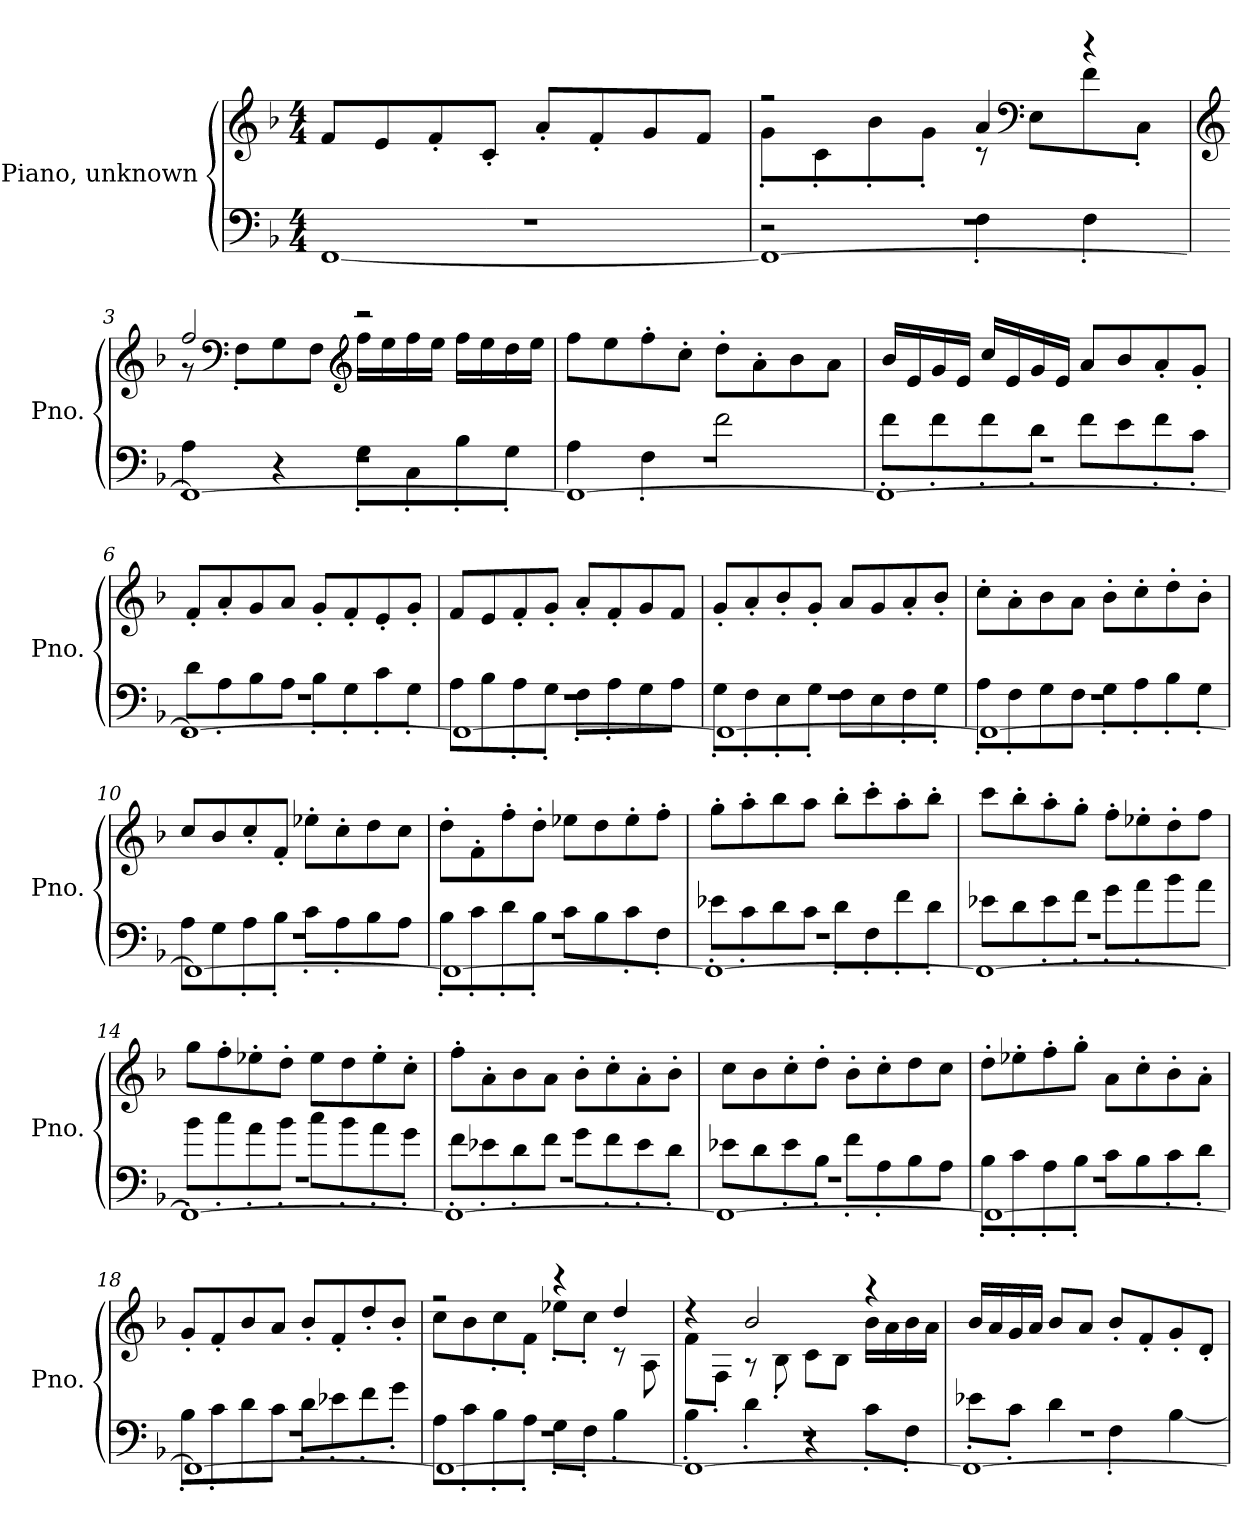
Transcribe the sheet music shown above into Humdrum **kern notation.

**kern	**kern
*part1	*part1
*staff2	*staff1
*I"Piano, unknown	*
*I'Pno.	*
*clefF4	*clefG2
*k[b-]	*k[b-]
*M4/4	*M4/4
*MM120	*MM120
=1	=1
*^	*
1r	[1FF	8f/L
.	.	8e/
.	.	8f'/
.	.	8c'/J
.	.	8a'/L
.	.	8f'/
.	.	8g/
.	.	8f/J
=2	=2	=2
*	*^	*^
1r	2r	1FF_	2r	8g'\L
.	.	.	.	8c'\
.	.	.	.	8b-'\
.	.	.	.	8g'\J
.	4F'\	.	4a/	8r
*	*	*	*clefF4	*
.	.	.	.	8E\L
.	4F'\	.	4r	8f\
.	.	.	.	8C'\J
=3	=3	=3	=3	=3
*	*	*	*clefG2	*
1r	4A'\	1FF_	2ff/	8r
*	*	*	*clefF4	*
.	.	.	.	8F'\L
.	4r	.	.	8G\
.	.	.	.	8F\J
*	*	*	*clefG2	*
.	8G'\L	.	2r	16ff\LL
.	.	.	.	16ee\
.	8C'\	.	.	16ff\
.	.	.	.	16ee\JJ
.	8B-'\	.	.	16ff\LL
.	.	.	.	16ee\
.	8G'\J	.	.	16dd\
.	.	.	.	16ee\JJ
*	*	*	*v	*v
=4	=4	=4	=4
1r	4A\	1FF_	8ff\L
.	.	.	8ee\
.	4F'\	.	8ff'\
.	.	.	8cc'\J
.	2f\	.	8dd'\L
.	.	.	8a'\
.	.	.	8b-\
.	.	.	8a\J
!!LO:LB:g=z
=5	=5	=5	=5
1r	8f'\L	1FF_	16b-/LL
.	.	.	16e/
.	8f'\	.	16g/
.	.	.	16e/JJ
.	8f'\	.	16cc/LL
.	.	.	16e/
.	8d'\J	.	16g/
.	.	.	16e/JJ
.	8f\L	.	8a/L
.	8e\	.	8b-/
.	8f'\	.	8a'/
.	8c'\J	.	8g'/J
=6	=6	=6	=6
1r	8d'\L	1FF_	8f'/L
.	8A'\	.	8a'/
.	8B-\	.	8g/
.	8A\J	.	8a/J
.	8B-'\L	.	8g'/L
.	8G'\	.	8f'/
.	8c'\	.	8e'/
.	8G'\J	.	8g'/J
=7	=7	=7	=7
1r	8A\L	1FF_	8f/L
.	8B-\	.	8e/
.	8A'\	.	8f'/
.	8G'\J	.	8g'/J
.	8F'\L	.	8a'/L
.	8A'\	.	8f'/
.	8G\	.	8g/
.	8A\J	.	8f/J
=8	=8	=8	=8
1r	8G'\L	1FF_	8g'/L
.	8F'\	.	8a'/
.	8E'\	.	8b-'/
.	8G'\J	.	8g'/J
.	8F\L	.	8a/L
.	8E\	.	8g/
.	8F'\	.	8a'/
.	8G'\J	.	8b-'/J
!!LO:LB:g=z
=9	=9	=9	=9
1r	8A'\L	1FF_	8cc'\L
.	8F'\	.	8a'\
.	8G\	.	8b-\
.	8F\J	.	8a\J
.	8G'\L	.	8b-'\L
.	8A'\	.	8cc'\
.	8B-'\	.	8dd'\
.	8G'\J	.	8b-'\J
=10	=10	=10	=10
1r	8A\L	1FF_	8cc/L
.	8G\	.	8b-/
.	8A'\	.	8cc'/
.	8B-'\J	.	8f'/J
.	8c'\L	.	8ee-X'\L
.	8A'\	.	8cc'\
.	8B-\	.	8dd\
.	8A\J	.	8cc\J
=11	=11	=11	=11
1r	8B-'\L	1FF_	8dd'\L
.	8c'\	.	8f'\
.	8d'\	.	8ff'\
.	8B-'\J	.	8dd'\J
.	8c\L	.	8ee-X\L
.	8B-\	.	8dd\
.	8c'\	.	8ee-'\
.	8F'\J	.	8ff'\J
=12	=12	=12	=12
1r	8e-X'\L	1FF_	8gg'\L
.	8c'\	.	8aa'\
.	8d\	.	8bb-\
.	8c\J	.	8aa\J
.	8d'\L	.	8bb-'\L
.	8F'\	.	8ccc'\
.	8f'\	.	8aa'\
.	8d'\J	.	8bb-'\J
!!LO:LB:g=z
=13	=13	=13	=13
1r	8e-X\L	1FF_	8ccc\L
.	8d\	.	8bb-'\
.	8e-'\	.	8aa'\
.	8f'\J	.	8gg'\J
.	8g'\L	.	8ff'\L
.	8a'\	.	8ee-X'\
.	8b-\	.	8dd'\
.	8a\J	.	8ff\J
=14	=14	=14	=14
1r	8b-'\L	1FF_	8gg\L
.	8cc'\	.	8ff'\
.	8a'\	.	8ee-X'\
.	8b-'\J	.	8dd'\J
.	8cc\L	.	8ee-\L
.	8b-'\	.	8dd\
.	8a'\	.	8ee-'\
.	8g'\J	.	8cc'\J
=15	=15	=15	=15
1r	8f'\L	1FF_	8ff'\L
.	8e-X'\	.	8a'\
.	8d'\	.	8b-\
.	8f\J	.	8a\J
.	8g\L	.	8b-'\L
.	8f'\	.	8cc'\
.	8e-'\	.	8a'\
.	8d'\J	.	8b-'\J
!!LO:LB:g=z
=16	=16	=16	=16
1r	8e-X\L	1FF_	8cc\L
.	8d\	.	8b-\
.	8e-'\	.	8cc'\
.	8B-'\J	.	8dd'\J
.	8f'\L	.	8b-'\L
.	8A'\	.	8cc'\
.	8B-\	.	8dd\
.	8A\J	.	8cc\J
=17	=17	=17	=17
1r	8B-'\L	1FF_	8dd'\L
.	8c'\	.	8ee-X'\
.	8A'\	.	8ff'\
.	8B-'\J	.	8gg'\J
.	8c\L	.	8a\L
.	8B-\	.	8cc'\
.	8c'\	.	8b-'\
.	8d'\J	.	8a'\J
=18	=18	=18	=18
1r	8B-'\L	1FF_	8g'/L
.	8c'\	.	8f'/
.	8d\	.	8b-/
.	8c\J	.	8a/J
.	8d'\L	.	8b-'/L
.	8e-X'\	.	8f'/
.	8f'\	.	8dd'/
.	8g'\J	.	8b-'/J
=19	=19	=19	=19
*	*	*	*^
1r	8A\L	1FF_	2r	8cc\L
.	8c'\	.	.	8b-\
.	8B-'\	.	.	8cc'\
.	8A'\J	.	.	8f'\J
.	8G'\L	.	4r	8ee-X'\L
.	8F'\J	.	.	8cc'\J
.	4B-'\	.	4dd/	8r
.	.	.	.	8A\
!!LO:LB:g=z	!!
=20	=20	=20	=20	=20
1r	4B-'\	1FF_	4r	8f\L
.	.	.	.	8F'\J
.	4d'\	.	2b-/	8r
.	.	.	.	8B-'\
.	4r	.	.	8c\L
.	.	.	.	8B-\J
.	8c'\L	.	4r	16b-\LL
.	.	.	.	16a\
.	8F'\J	.	.	16b-\
.	.	.	.	16a\JJ
*	*	*	*v	*v
=21	=21	=21	=21
1r	8e-X'\L	1FF_	16b-/LL
.	.	.	16a/
.	8c'\J	.	16g/
.	.	.	16a/JJ
.	4d\	.	8b-/L
.	.	.	8a/J
.	4F'\	.	8b-'/L
.	.	.	8f'/
.	[4B-\	.	8g'/
.	.	.	8d'/J
*v	*v	*v	*
=	=
*-	*-
